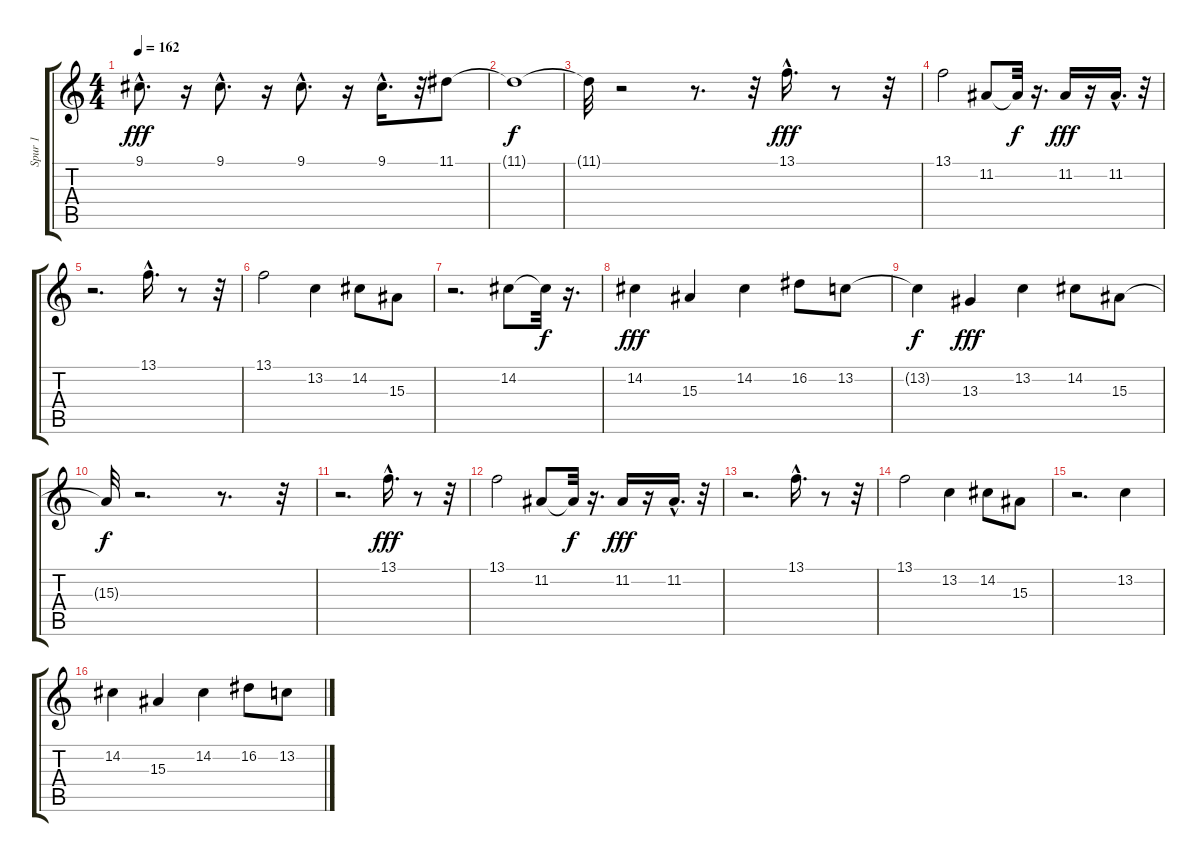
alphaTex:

\track ("Spur 1" "Spur 1") {instrument recorder}
\staff {score tabs}
\tuning (E4 B3 G3 D3 A2 E2) {hide}
\ts (4 4)
\tempo 162
\clef g2
\ks c
9.1{hac}.8{d dy fff} r.16 9.1{hac}.8{d} r.16 9.1{hac}.8{d} r.16 9.1{hac}.16{d} r.32 11.1.8 |
11.1{t}.1{dy f} |
11.1{t}.32 r.2 r.8{d} r.32 13.1{hac}.16{d dy fff} r.8 r.32 |
13.1.2 11.2.8 11.2{t}.32{dy f} r.16{d} 11.2.16{dy fff} r.16 11.2{hac}.16{d} r.32 |
r.2{d} 13.1{hac}.16{d} r.8 r.32 |
13.1.2 13.2.4 14.2.8 15.3.8 |
r.2{d} 14.2.8 14.2{t}.32{dy f} r.16{d} |
14.2.4{dy fff} 15.3.4 14.2.4 16.2.8 13.2.8 |
13.2{t}.4{dy f} 13.3.4{dy fff} 13.2.4 14.2.8 15.3.8 |
15.3{t}.32{dy f} r.2{d} r.8{d} r.32 |
r.2{d} 13.1{hac}.16{d dy fff} r.8 r.32 |
13.1.2 11.2.8 11.2{t}.32{dy f} r.16{d} 11.2.16{dy fff} r.16 11.2{hac}.16{d} r.32 |
r.2{d} 13.1{hac}.16{d} r.8 r.32 |
13.1.2 13.2.4 14.2.8 15.3.8 |
r.2{d} 13.2.4 |
14.2.4 15.3.4 14.2.4 16.2.8 13.2.8
